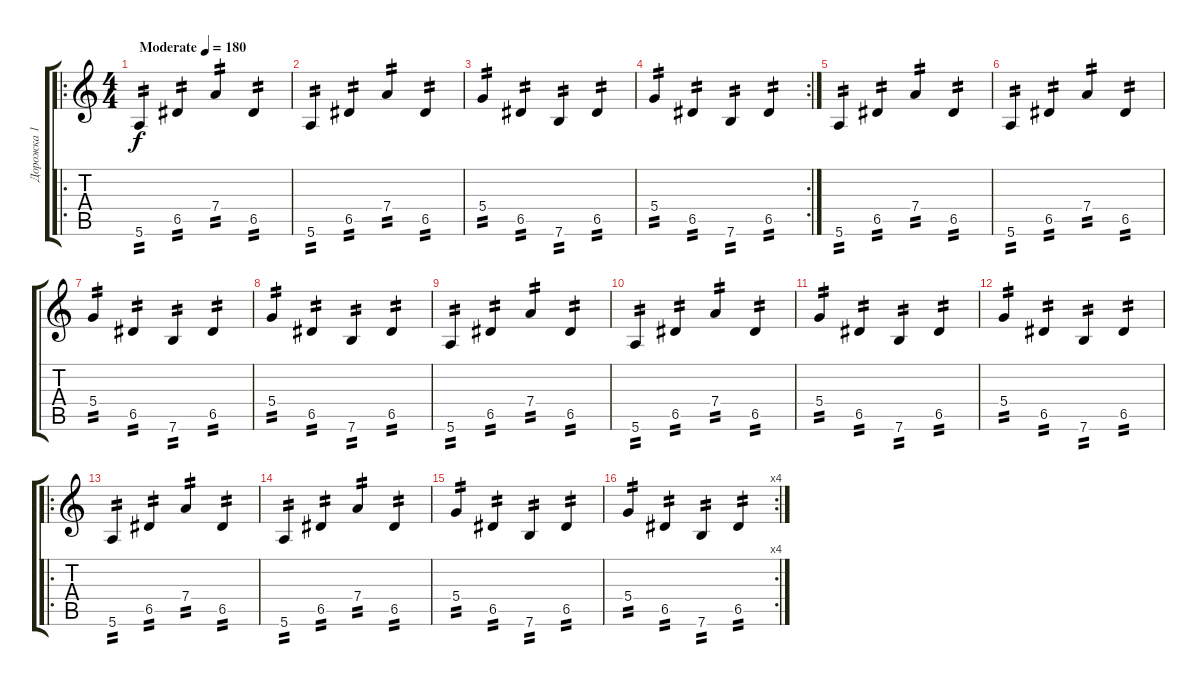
\track ("Дорожка 1" "Дорожка 1") {instrument distortionguitar}
\staff {score tabs}
\tuning (E4 B3 G3 D3 A2 E2) {hide}
\ro
\ts (4 4)
\tempo (180 "Moderate")
\clef g2
\ks c
5.6.4{tp 2 dy f instrument distortionguitar} 6.5.4{tp 2} 7.4.4{tp 2} 6.5.4{tp 2} |
5.6.4{tp 2} 6.5.4{tp 2} 7.4.4{tp 2} 6.5.4{tp 2} |
5.4.4{tp 2} 6.5.4{tp 2} 7.6.4{tp 2} 6.5.4{tp 2} |
\rc 2
5.4.4{tp 2} 6.5.4{tp 2} 7.6.4{tp 2} 6.5.4{tp 2} |
5.6.4{tp 2} 6.5.4{tp 2} 7.4.4{tp 2} 6.5.4{tp 2} |
5.6.4{tp 2} 6.5.4{tp 2} 7.4.4{tp 2} 6.5.4{tp 2} |
5.4.4{tp 2} 6.5.4{tp 2} 7.6.4{tp 2} 6.5.4{tp 2} |
5.4.4{tp 2} 6.5.4{tp 2} 7.6.4{tp 2} 6.5.4{tp 2} |
5.6.4{tp 2} 6.5.4{tp 2} 7.4.4{tp 2} 6.5.4{tp 2} |
5.6.4{tp 2} 6.5.4{tp 2} 7.4.4{tp 2} 6.5.4{tp 2} |
5.4.4{tp 2} 6.5.4{tp 2} 7.6.4{tp 2} 6.5.4{tp 2} |
5.4.4{tp 2} 6.5.4{tp 2} 7.6.4{tp 2} 6.5.4{tp 2} |
\ro
5.6.4{tp 2} 6.5.4{tp 2} 7.4.4{tp 2} 6.5.4{tp 2} |
5.6.4{tp 2} 6.5.4{tp 2} 7.4.4{tp 2} 6.5.4{tp 2} |
5.4.4{tp 2} 6.5.4{tp 2} 7.6.4{tp 2} 6.5.4{tp 2} |
\rc 4
5.4.4{tp 2} 6.5.4{tp 2} 7.6.4{tp 2} 6.5.4{tp 2}
